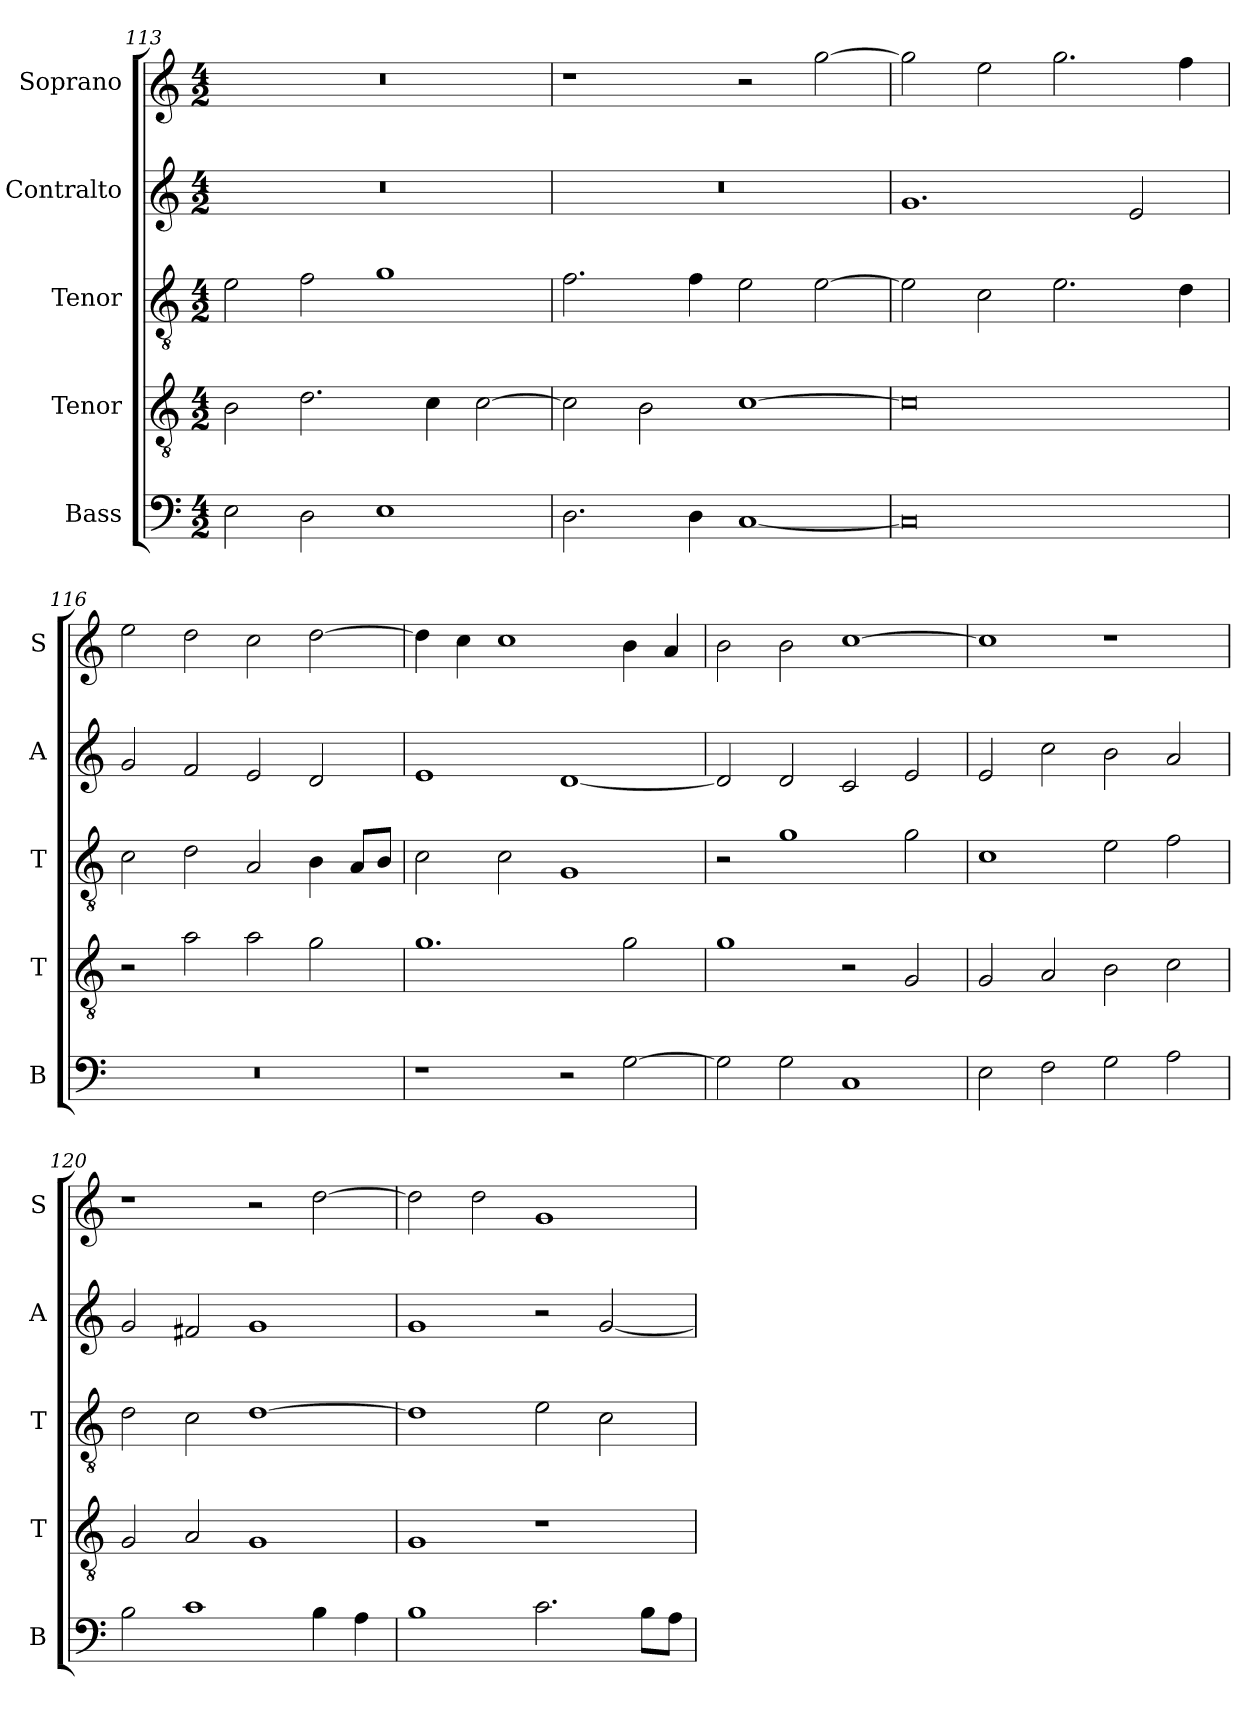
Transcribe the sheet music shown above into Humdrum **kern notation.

**kern	**kern	**kern	**kern	**kern
*part5	*part4	*part3	*part2	*part1
*staff5	*staff4	*staff3	*staff2	*staff1
*I"Bass	*I"Tenor	*I"Tenor	*I"Contralto	*I"Soprano
*I'B	*I'T	*I'T	*I'A	*I'S
*clefF4	*clefGv2	*clefGv2	*clefG2	*clefG2
*k[]	*k[]	*k[]	*k[]	*k[]
*G:mix	*G:mix	*G:mix	*G:mix	*G:mix
*M4/2	*M4/2	*M4/2	*M4/2	*M4/2
=113	=113	=113	=113	=113
2E	2B	2e	0r	0r
2D	2.d	2f	.	.
1E	.	1g	.	.
.	4c	.	.	.
.	[2c	.	.	.
=114	=114	=114	=114	=114
2.D	2c]	2.f	0r	1r
.	2B	.	.	.
4D	.	4f	.	.
[1C	[1c	2e	.	2r
.	.	[2e	.	[2gg
=115	=115	=115	=115	=115
0C]	0c]	2e]	1.g	2gg]
.	.	2c	.	2ee
.	.	2.e	.	2.gg
.	.	.	2e	.
.	.	4d	.	4ff
=116	=116	=116	=116	=116
0r	2r	2c	2g	2ee
.	2a	2d	2f	2dd
.	2a	2A	2e	2cc
.	2g	4B	2d	[2dd
.	.	8A/L	.	.
.	.	8B/J	.	.
=117	=117	=117	=117	=117
1r	1.g	2c	1e	4dd]
.	.	.	.	4cc
.	.	2c	.	1cc
2r	.	1G	[1d	.
[2G	2g	.	.	4b
.	.	.	.	4a
=118	=118	=118	=118	=118
2G]	1g	2r	2d]	2b
2G	.	1g	2d	2b
1C	2r	.	2c	[1cc
.	2G	2g	2e	.
=119	=119	=119	=119	=119
2E	2G	1c	2e	1cc]
2F	2A	.	2cc	.
2G	2B	2e	2b	1r
2A	2c	2f	2a	.
=120	=120	=120	=120	=120
2B	2G	2d	2g	1r
1c	2A	2c	2f#X	.
.	1G	[1d	1g	2r
4B	.	.	.	[2dd
4A	.	.	.	.
=121	=121	=121	=121	=121
1B	1G	1d]	1g	2dd]
.	.	.	.	2dd
2.c	1r	2e	2r	1g
.	.	2c	[2g	.
8B\L	.	.	.	.
8A\J	.	.	.	.
=	=	=	=	=
*-	*-	*-	*-	*-
